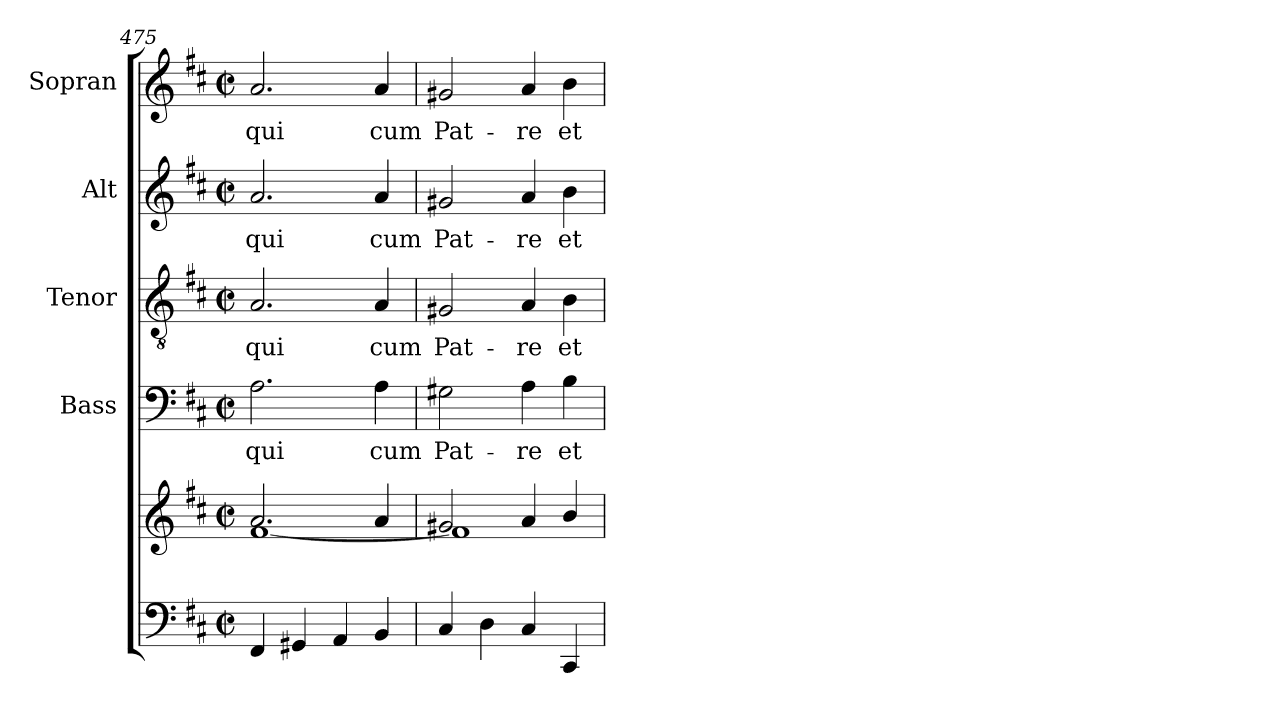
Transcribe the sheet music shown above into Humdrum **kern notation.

**kern	**kern	**kern	**text	**kern	**text	**kern	**text	**kern	**text
*part5	*part5	*part4	*part4	*part3	*part3	*part2	*part2	*part1	*part1
*staff6	*staff5	*staff4	*staff4	*staff3	*staff3	*staff2	*staff2	*staff1	*staff1
*	*	*I"Bass	*	*I"Tenor	*	*I"Alt	*	*I"Sopran	*
*	*	*I'B.	*	*I'T.	*	*I'A.	*	*I'S.	*
!!LO:LB:g=z
*clefF4	*clefG2	*clefF4	*	*clefGv2	*	*clefG2	*	*clefG2	*
*k[f#c#]	*k[f#c#]	*k[f#c#]	*	*k[f#c#]	*	*k[f#c#]	*	*k[f#c#]	*
*D:	*D:	*D:	*	*D:	*	*D:	*	*D:	*
*M2/2	*M2/2	*M2/2	*	*M2/2	*	*M2/2	*	*M2/2	*
*met(c|)	*met(c|)	*met(c|)	*	*met(c|)	*	*met(c|)	*	*met(c|)	*
=475	=475	=475	=475	=475	=475	=475	=475	=475	=475
*	*^	*	*	*	*	*	*	*	*
!	!	!	!	!LO:LY:b	!	!LO:LY:b	!	!LO:LY:b	!	!LO:LY:b
4FF#/	2.a/	[<1f#	2.A\	qui	2.A/	qui	2.a/	qui	2.a/	qui
4GG#X/	.	.	.	.	.	.	.	.	.	.
4AA/	.	.	.	.	.	.	.	.	.	.
!	!	!	!	!LO:LY:b	!	!LO:LY:b	!	!LO:LY:b	!	!LO:LY:b
4BB/	4a/	.	4A\	cum	4A/	cum	4a/	cum	4a/	cum
=476	=476	=476	=476	=476	=476	=476	=476	=476	=476	=476
!	!	!	!	!LO:LY:b	!	!LO:LY:b	!	!LO:LY:b	!	!LO:LY:b
4C#/	2g#X/	1f#]	2G#X\	Pat-	2G#X/	Pat-	2g#X/	Pat-	2g#X/	Pat-
4D\	.	.	.	.	.	.	.	.	.	.
!	!	!	!	!LO:LY:b	!	!LO:LY:b	!	!LO:LY:b	!	!LO:LY:b
4C#/	4a/	.	4A\	-re	4A/	-re	4a/	-re	4a/	-re
!	!	!	!	!LO:LY:b	!	!LO:LY:b	!	!LO:LY:b	!	!LO:LY:b
4CC#/	4b/	.	4B\	et	4B\	et	4b\	et	4b\	et
*	*v	*v	*	*	*	*	*	*	*	*
=	=	=	=	=	=	=	=	=	=
*-	*-	*-	*-	*-	*-	*-	*-	*-	*-
